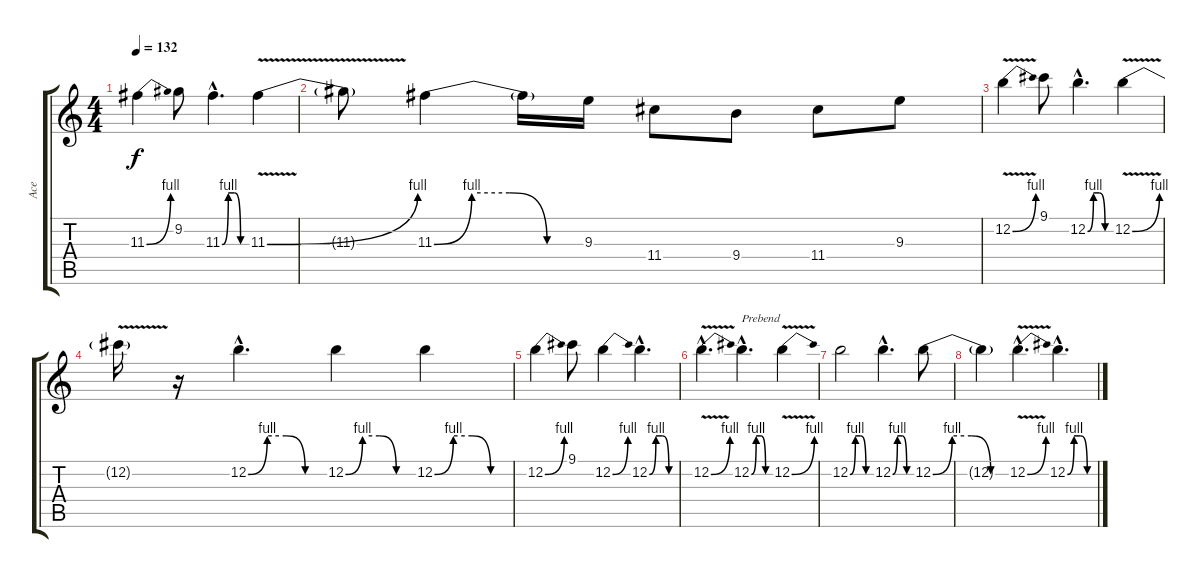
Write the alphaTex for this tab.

\track ("Ace" "Ace") {instrument distortionguitar}
\staff {score tabs}
\tuning (E4 B3 G3 D3 A2 E2) {hide}
\ts (4 4)
\tempo 132
\clef g2
\ks c
11.3{be (bend 0 0 60 4)}.4{dy f} 9.2.8 11.3{be (custom 0 0 15 4 30 4 45 0 60 0) hac}.4{d} 11.3{be (bend 0 0 60 4) v}.4 |
11.3{t}.8 11.3{be (custom 0 0 15 4 30 4 45 0 60 0)}.4 11.3{t}.16 9.3.16 11.4.8 9.4.8 11.4.8 9.3.8 |
12.2{be (bend 0 0 60 4) v}.4 9.1.8 12.2{be (custom 0 0 15 4 30 4 45 0 60 0) hac}.4{d} 12.2{be (bend 0 0 60 4) v}.4 |
12.2{t}.16 r.16 12.2{be (custom 0 0 15 4 30 4 45 0 60 0) hac}.4{d} 12.2{be (custom 0 0 15 4 30 4 45 0 60 0)}.4 12.2{be (custom 0 0 15 4 30 4 45 0 60 0)}.4 |
12.2{be (bend 0 0 60 4)}.4 9.1.8 12.2{be (bend 0 0 60 4)}.4 12.2{be (custom 0 0 15 4 30 4 45 0 60 0) hac}.4{d} |
12.2{be (bend 0 0 60 4) v hac}.4{d} 12.2{be (custom 0 0 15 4 30 4 45 0 60 0) hac}.4{d txt "Prebend"} 12.2{be (bend 0 0 60 4) v}.4 |
12.2{be (custom 0 0 15 4 30 4 45 0 60 0)}.2 12.2{be (custom 0 0 15 4 30 4 45 0 60 0) hac}.4{d} 12.2{be (custom 0 0 15 4 30 4 45 0 60 0)}.8 |
12.2{t}.4 12.2{be (bend 0 0 60 4) v hac}.4{d} 12.2{be (custom 0 0 15 4 30 4 45 0 60 0) hac}.4{d}
